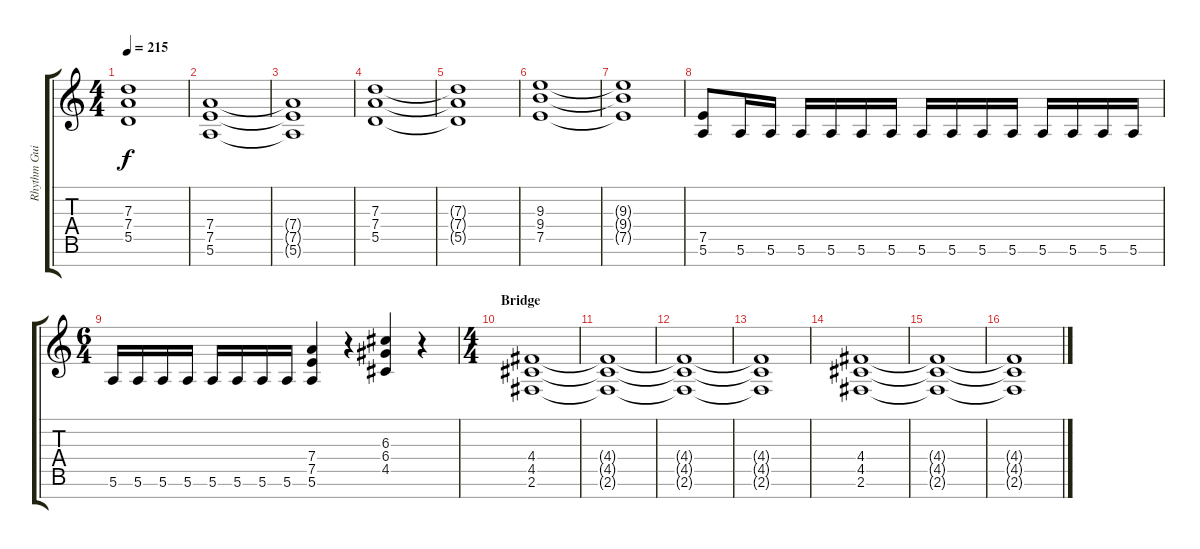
\track ("Rhythm Guitar 1" "Rhythm Gui") {instrument distortionguitar}
\staff {score tabs}
\tuning (E4 B3 G3 D3 A2 E2 B1) {hide}
\ts (4 4)
\tempo 215
\clef g2
\ks c
(7.3{t} 7.4{t} 5.5{t}).1{dy f} |
(7.4 7.5 5.6).1 |
(7.4{t} 7.5{t} 5.6{t}).1 |
(7.3 7.4 5.5).1 |
(7.3{t} 7.4{t} 5.5{t}).1 |
(9.3 9.4 7.5).1 |
(9.3{t} 9.4{t} 7.5{t}).1 |
(7.5 5.6).8 5.6.16 5.6.16 5.6.16 5.6.16 5.6.16 5.6.16 5.6.16 5.6.16 5.6.16 5.6.16 5.6.16 5.6.16 5.6.16 5.6.16 |
\ts (6 4)
5.6.16 5.6.16 5.6.16 5.6.16 5.6.16 5.6.16 5.6.16 5.6.16 (7.4 7.5 5.6).4 r.4 (6.3 6.4 4.5).4 r.4 |
\ts (4 4)
\section ("" "Bridge")
(4.4 4.5 2.6).1 |
(4.4{t} 4.5{t} 2.6{t}).1 |
(4.4{t} 4.5{t} 2.6{t}).1 |
(4.4{t} 4.5{t} 2.6{t}).1 |
(4.4 4.5 2.6).1 |
(4.4{t} 4.5{t} 2.6{t}).1 |
(4.4{t} 4.5{t} 2.6{t}).1
